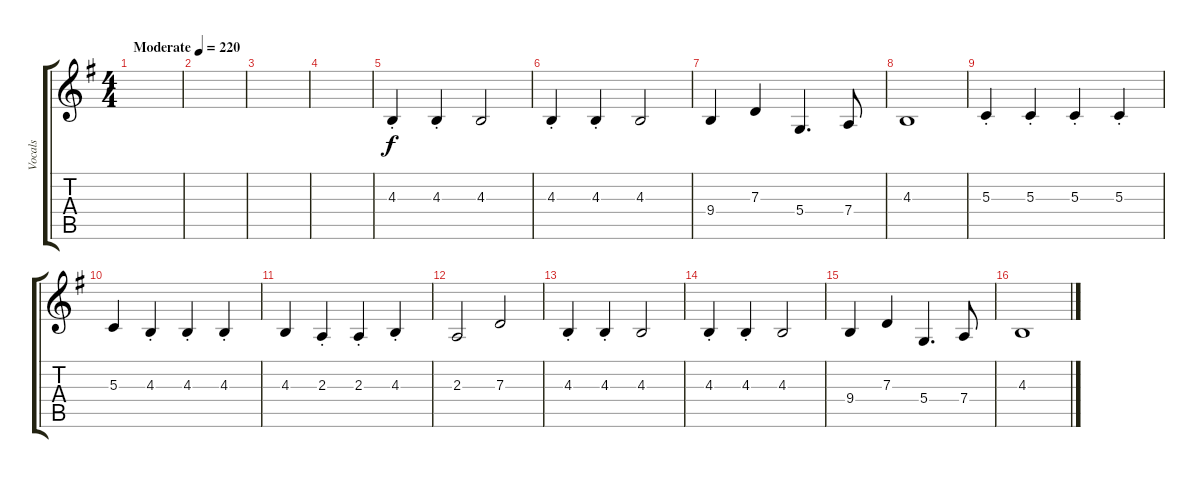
\track ("Vocals" "Vocals") {instrument clarinet}
\staff {score tabs}
\tuning (E4 B3 G3 D3 A2 E2) {hide}
\ts (4 4)
\tempo (220 "Moderate")
\clef g2
\ks g
|
|
|
|
4.3{st}.4 4.3{st}.4 4.3.2 |
4.3{st}.4 4.3{st}.4 4.3.2 |
9.4.4 7.3.4 5.4.4{d} 7.4.8 |
4.3.1 |
5.3{st}.4 5.3{st}.4 5.3{st}.4 5.3{st}.4 |
5.3.4 4.3{st}.4 4.3{st}.4 4.3{st}.4 |
4.3.4 2.3{st}.4 2.3{st}.4 4.3{st}.4 |
2.3.2 7.3.2 |
4.3{st}.4 4.3{st}.4 4.3.2 |
4.3{st}.4 4.3{st}.4 4.3.2 |
9.4.4 7.3.4 5.4.4{d} 7.4.8 |
4.3.1
